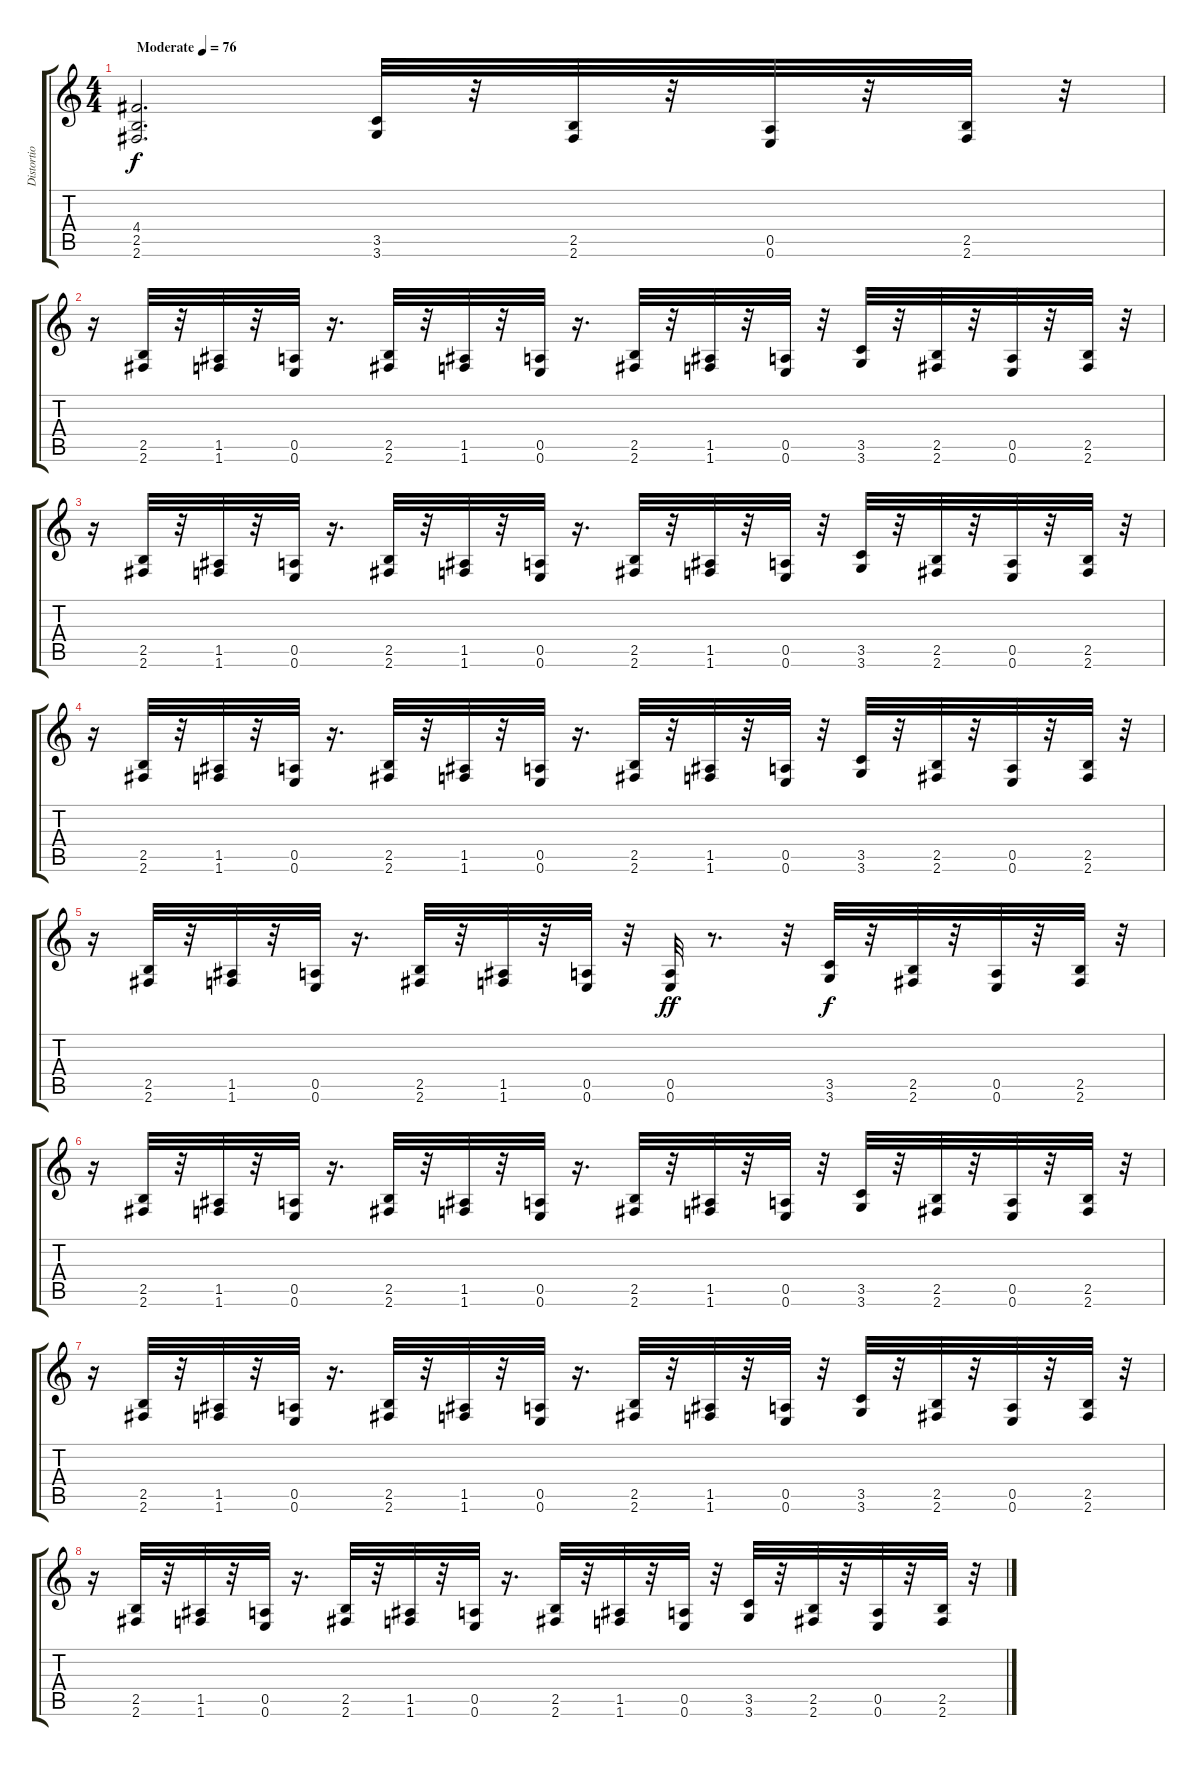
\track ("Distortio" "Distortio") {instrument distortionguitar}
\staff {score tabs}
\tuning (E4 B3 G3 D3 A2 E2) {hide}
\ts (4 4)
\tempo (76 "Moderate")
\clef g2
\ks c
(4.4 2.5 2.6).2{d dy f instrument distortionguitar} (3.5 3.6).32{volume 16 balance 0 instrument distortionguitar} r.32 (2.5 2.6).32 r.32 (0.5 0.6).32 r.32 (2.5 2.6).32 r.32 |
r.16 (2.5 2.6).32 r.32 (1.5 1.6).32 r.32 (0.5 0.6).32 r.16{d} (2.5 2.6).32 r.32 (1.5 1.6).32 r.32 (0.5 0.6).32 r.16{d} (2.5 2.6).32 r.32 (1.5 1.6).32 r.32 (0.5 0.6).32 r.32 (3.5 3.6).32 r.32 (2.5 2.6).32 r.32 (0.5 0.6).32 r.32 (2.5 2.6).32 r.32 |
r.16 (2.5 2.6).32 r.32 (1.5 1.6).32 r.32 (0.5 0.6).32 r.16{d} (2.5 2.6).32 r.32 (1.5 1.6).32 r.32 (0.5 0.6).32 r.16{d} (2.5 2.6).32 r.32 (1.5 1.6).32 r.32 (0.5 0.6).32 r.32 (3.5 3.6).32 r.32 (2.5 2.6).32 r.32 (0.5 0.6).32 r.32 (2.5 2.6).32 r.32 |
r.16 (2.5 2.6).32 r.32 (1.5 1.6).32 r.32 (0.5 0.6).32 r.16{d} (2.5 2.6).32 r.32 (1.5 1.6).32 r.32 (0.5 0.6).32 r.16{d} (2.5 2.6).32 r.32 (1.5 1.6).32 r.32 (0.5 0.6).32 r.32 (3.5 3.6).32 r.32 (2.5 2.6).32 r.32 (0.5 0.6).32 r.32 (2.5 2.6).32 r.32 |
r.16 (2.5 2.6).32 r.32 (1.5 1.6).32 r.32 (0.5 0.6).32 r.16{d} (2.5 2.6).32 r.32 (1.5 1.6).32 r.32 (0.5 0.6).32 r.32 (0.5 0.6).32{dy ff} r.8{d} r.32 (3.5 3.6).32{dy f} r.32 (2.5 2.6).32 r.32 (0.5 0.6).32 r.32 (2.5 2.6).32 r.32 |
r.16 (2.5 2.6).32 r.32 (1.5 1.6).32 r.32 (0.5 0.6).32 r.16{d} (2.5 2.6).32 r.32 (1.5 1.6).32 r.32 (0.5 0.6).32 r.16{d} (2.5 2.6).32 r.32 (1.5 1.6).32 r.32 (0.5 0.6).32 r.32 (3.5 3.6).32 r.32 (2.5 2.6).32 r.32 (0.5 0.6).32 r.32 (2.5 2.6).32 r.32 |
r.16 (2.5 2.6).32 r.32 (1.5 1.6).32 r.32 (0.5 0.6).32 r.16{d} (2.5 2.6).32 r.32 (1.5 1.6).32 r.32 (0.5 0.6).32 r.16{d} (2.5 2.6).32 r.32 (1.5 1.6).32 r.32 (0.5 0.6).32 r.32 (3.5 3.6).32 r.32 (2.5 2.6).32 r.32 (0.5 0.6).32 r.32 (2.5 2.6).32 r.32 |
r.16 (2.5 2.6).32 r.32 (1.5 1.6).32 r.32 (0.5 0.6).32 r.16{d} (2.5 2.6).32 r.32 (1.5 1.6).32 r.32 (0.5 0.6).32 r.16{d} (2.5 2.6).32 r.32 (1.5 1.6).32 r.32 (0.5 0.6).32 r.32 (3.5 3.6).32 r.32 (2.5 2.6).32 r.32 (0.5 0.6).32 r.32 (2.5 2.6).32 r.32
